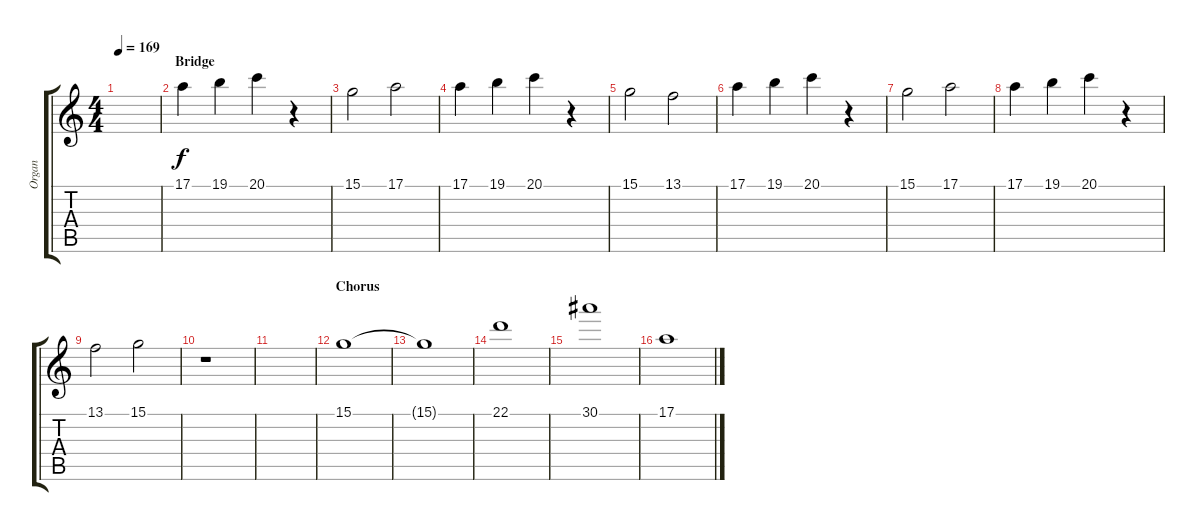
\track ("Organ" "Organ") {instrument churchorgan}
\staff {score tabs}
\tuning (E4 B3 G3 D3 A2 E2) {hide}
\ts (4 4)
\tempo 169
\clef g2
\ks c
|
\section ("" "Bridge")
17.1.4 19.1.4 20.1.4 r.4 |
15.1.2 17.1.2 |
17.1.4 19.1.4 20.1.4 r.4 |
15.1.2 13.1.2 |
17.1.4 19.1.4 20.1.4 r.4 |
15.1.2 17.1.2 |
17.1.4 19.1.4 20.1.4 r.4 |
13.1.2 15.1.2 |
r.1 |
|
\section ("" "Chorus")
15.1.1 |
15.1{t}.1 |
22.1.1 |
30.1.1 |
17.1.1
